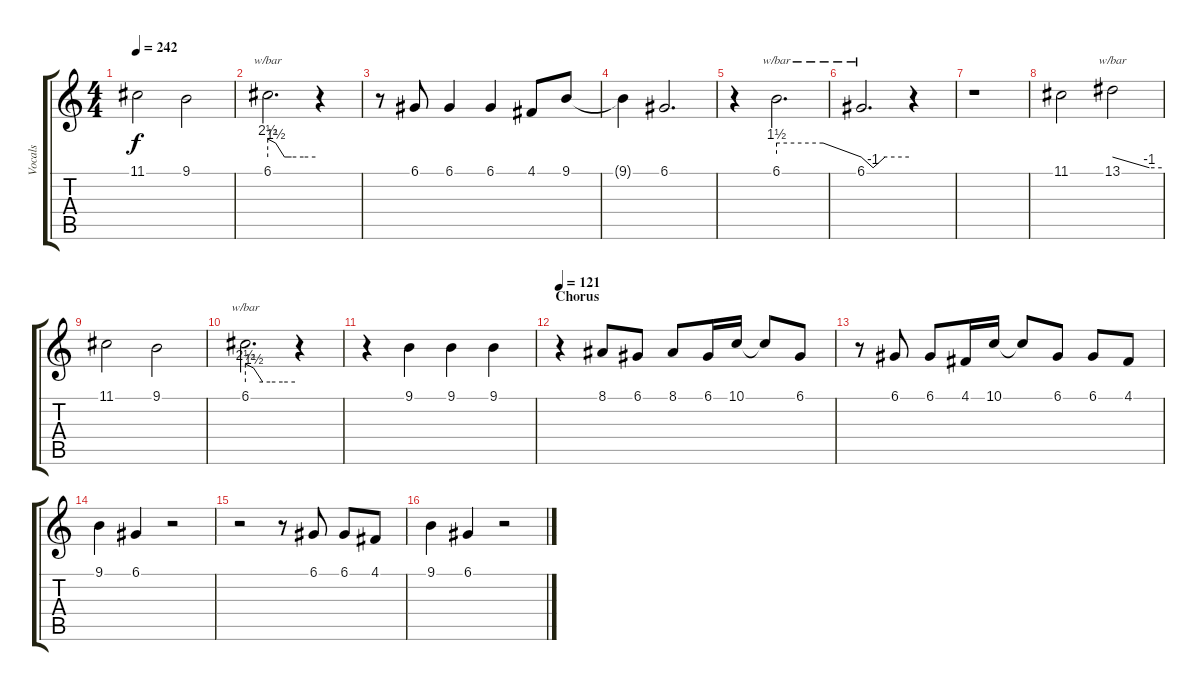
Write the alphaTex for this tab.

\track ("Vocals" "Vocals") {instrument lead2sawtooth}
\staff {score tabs}
\tuning (D4 A3 F3 C3 G2 D2) {hide}
\ts (4 4)
\tempo 242
\clef g2
\ks c
11.1.2{dy f} 9.1.2 |
6.1.2{d tbe (custom default 0 10 10 6 21 0 30 0 45 0 60 0)} r.4 |
r.8 6.1.8 6.1.4 6.1.4 4.1.8 9.1.8 |
9.1{t}.4 6.1.2{d} |
r.4 6.1.2{d tbe (custom default 0 6 33 6 60 0)} |
6.1.2{d tbe (custom default 0 0 15 -4 30 0 60 0)} r.4 |
r.1 |
11.1.2 13.1.2{tbe (custom default 0 0 45 -4 60 -4)} |
11.1.2 9.1.2 |
6.1.2{d tbe (custom default 0 10 10 6 21 0 30 0 45 0 60 0)} r.4 |
r.4 9.1.4 9.1.4 9.1.4 |
\section ("" "Chorus")
\tempo 121
r.4 8.1.8 6.1.8 8.1.8 6.1.16 10.1.16 10.1{t}.8 6.1.8 |
r.8 6.1.8 6.1.8 4.1.16 10.1.16 10.1{t}.8 6.1.8 6.1.8 4.1.8 |
9.1.4 6.1.4 r.2 |
r.2 r.8 6.1.8 6.1.8 4.1.8 |
9.1.4 6.1.4 r.2
